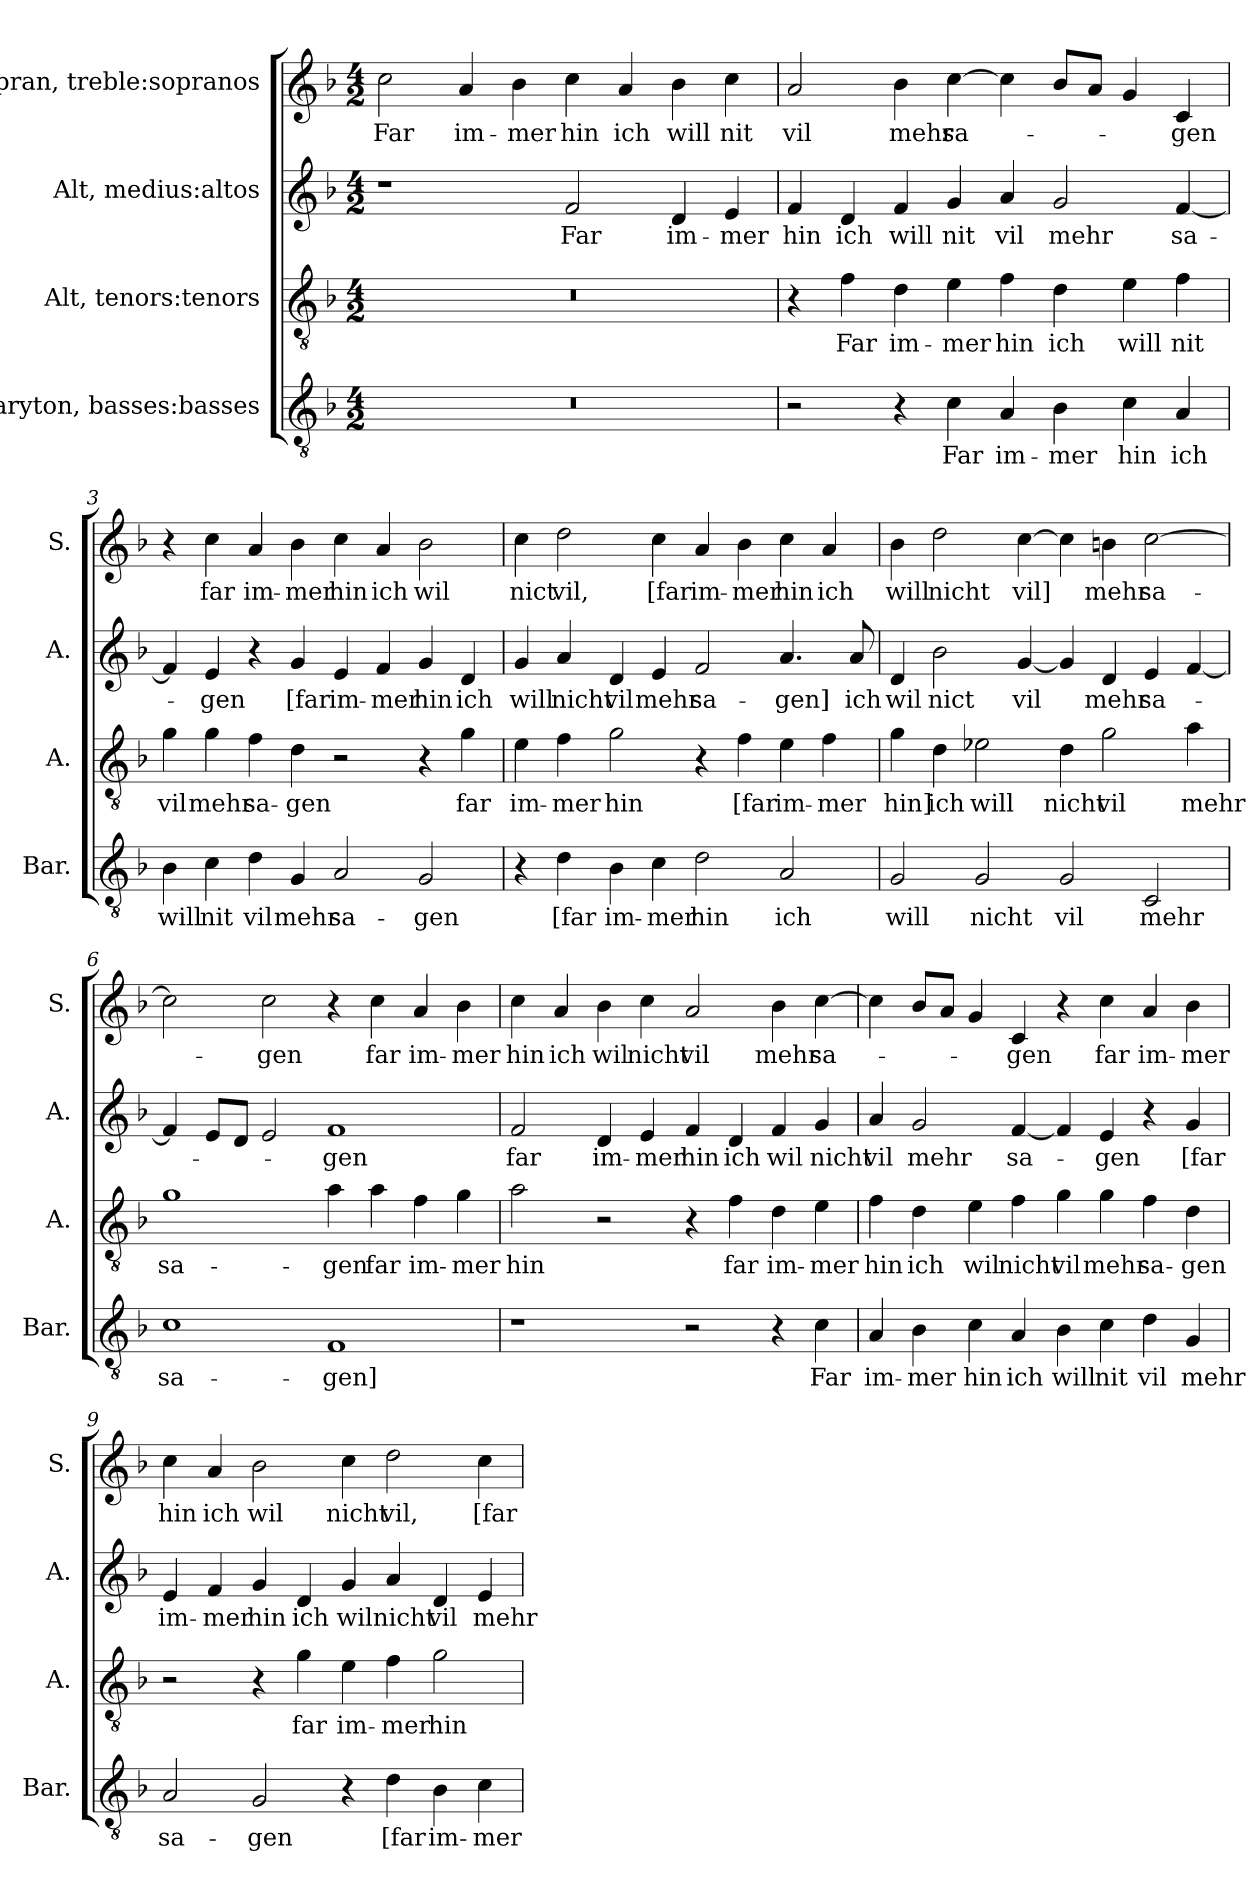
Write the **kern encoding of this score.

**kern	**text	**kern	**text	**kern	**text	**kern	**text
*part4	*part4	*part3	*part3	*part2	*part2	*part1	*part1
*staff4	*staff4	*staff3	*staff3	*staff2	*staff2	*staff1	*staff1
*I"Baryton, basses:basses	*	*I"Alt, tenors:tenors	*	*I"Alt, medius:altos	*	*I"Sopran, treble:sopranos	*
*I'Bar.	*	*I'A.	*	*I'A.	*	*I'S.	*
*clefGv2	*	*clefGv2	*	*clefG2	*	*clefG2	*
*k[b-]	*	*k[b-]	*	*k[b-]	*	*k[b-]	*
*M4/2	*	*M4/2	*	*M4/2	*	*M4/2	*
*MM264	*	*MM264	*	*MM264	*	*MM264	*
=1	=1	=1	=1	=1	=1	=1	=1
!	!	!	!	!	!	!	!LO:LY:b
0r	.	0r	.	1r	.	2cc\	Far
!	!	!	!	!	!	!	!LO:LY:b
.	.	.	.	.	.	4a/	im-
!	!	!	!	!	!	!	!LO:LY:b
.	.	.	.	.	.	4b-\	-mer
!	!	!	!	!	!LO:LY:b	!	!LO:LY:b
.	.	.	.	2f/	Far	4cc\	hin
!	!	!	!	!	!	!	!LO:LY:b
.	.	.	.	.	.	4a/	ich
!	!	!	!	!	!LO:LY:b	!	!LO:LY:b
.	.	.	.	4d/	im-	4b-\	will
!	!	!	!	!	!LO:LY:b	!	!LO:LY:b
.	.	.	.	4e/	-mer	4cc\	nit
=2	=2	=2	=2	=2	=2	=2	=2
!	!	!	!	!	!LO:LY:b	!	!LO:LY:b
2r	.	4r	.	4f/	hin	2a/	vil
!	!	!	!LO:LY:b	!	!LO:LY:b	!	!
.	.	4f\	Far	4d/	ich	.	.
!	!	!	!LO:LY:b	!	!LO:LY:b	!	!LO:LY:b
4r	.	4d\	im-	4f/	will	4b-\	mehr
!	!LO:LY:b	!	!LO:LY:b	!	!LO:LY:b	!	!LO:LY:b
4c\	Far	4e\	-mer	4g/	nit	[4cc\	sa-
!	!LO:LY:b	!	!LO:LY:b	!	!LO:LY:b	!	!
4A/	im-	4f\	hin	4a/	vil	4cc\]	.
!	!LO:LY:b	!	!LO:LY:b	!	!LO:LY:b	!	!
4B-\	-mer	4d\	ich	2g/	mehr	8b-/L	.
.	.	.	.	.	.	8a/J	.
!	!LO:LY:b	!	!LO:LY:b	!	!	!	!
4c\	hin	4e\	will	.	.	4g/	.
!	!LO:LY:b	!	!LO:LY:b	!	!LO:LY:b	!	!LO:LY:b
4A/	ich	4f\	nit	[4f/	sa-	4c/	-gen
!!LO:LB:g=z
=3	=3	=3	=3	=3	=3	=3	=3
!	!LO:LY:b	!	!LO:LY:b	!	!	!	!
4B-\	will	4g\	vil	4f/]	.	4r	.
!	!LO:LY:b	!	!LO:LY:b	!	!LO:LY:b	!	!LO:LY:b
4c\	nit	4g\	mehr	4e/	-gen	4cc\	far
!	!LO:LY:b	!	!LO:LY:b	!	!	!	!LO:LY:b
4d\	vil	4f\	sa-	4r	.	4a/	im-
!	!LO:LY:b	!	!LO:LY:b	!	!LO:LY:b	!	!LO:LY:b
4G/	mehr	4d\	-gen	4g/	[far	4b-\	-mer
!	!LO:LY:b	!	!	!	!LO:LY:b	!	!LO:LY:b
2A/	sa-	2r	.	4e/	im-	4cc\	hin
!	!	!	!	!	!LO:LY:b	!	!LO:LY:b
.	.	.	.	4f/	-mer	4a/	ich
!	!LO:LY:b	!	!	!	!LO:LY:b	!	!LO:LY:b
2G/	-gen	4r	.	4g/	hin	2b-\	wil
!	!	!	!LO:LY:b	!	!LO:LY:b	!	!
.	.	4g\	far	4d/	ich	.	.
=4	=4	=4	=4	=4	=4	=4	=4
!	!	!	!LO:LY:b	!	!LO:LY:b	!	!LO:LY:b
4r	.	4e\	im-	4g/	will	4cc\	nict
!	!LO:LY:b	!	!LO:LY:b	!	!LO:LY:b	!	!LO:LY:b
4d\	[far	4f\	-mer	4a/	nicht	2dd\	vil,
!	!LO:LY:b	!	!LO:LY:b	!	!LO:LY:b	!	!
4B-\	im-	2g\	hin	4d/	vil	.	.
!	!LO:LY:b	!	!	!	!LO:LY:b	!	!LO:LY:b
4c\	-mer	.	.	4e/	mehr	4cc\	[far
!	!LO:LY:b	!	!	!	!LO:LY:b	!	!LO:LY:b
2d\	hin	4r	.	2f/	sa-	4a/	im-
!	!	!	!LO:LY:b	!	!	!	!LO:LY:b
.	.	4f\	[far	.	.	4b-\	-mer
!	!LO:LY:b	!	!LO:LY:b	!	!LO:LY:b	!	!LO:LY:b
2A/	ich	4e\	im-	4.a/	-gen]	4cc\	hin
!	!	!	!LO:LY:b	!	!	!	!LO:LY:b
.	.	4f\	-mer	.	.	4a/	ich
!	!	!	!	!	!LO:LY:b	!	!
.	.	.	.	8a/	ich	.	.
!!LO:PB:g=z
=5	=5	=5	=5	=5	=5	=5	=5
!	!LO:LY:b	!	!LO:LY:b	!	!LO:LY:b	!	!LO:LY:b
2G/	will	4g\	hin]	4d/	wil	4b-\	will
!	!	!	!LO:LY:b	!	!LO:LY:b	!	!LO:LY:b
.	.	4d\	ich	2b-\	nict	2dd\	nicht
!	!LO:LY:b	!	!LO:LY:b	!	!	!	!
2G/	nicht	2e-X\	will	.	.	.	.
!	!	!	!	!	!LO:LY:b	!	!LO:LY:b
.	.	.	.	[4g/	vil	[4cc\	vil]
!	!LO:LY:b	!	!LO:LY:b	!	!	!	!
2G/	vil	4d\	nicht	4g/]	.	4cc\]	.
!	!	!	!LO:LY:b	!	!LO:LY:b	!	!LO:LY:b
.	.	2g\	vil	4d/	mehr	4bn\	mehr
!	!LO:LY:b	!	!	!	!LO:LY:b	!	!LO:LY:b
2C/	mehr	.	.	4e/	sa-	[2cc\	sa-
!	!	!	!LO:LY:b	!	!	!	!
.	.	4a\	mehr	[4f/	.	.	.
=6	=6	=6	=6	=6	=6	=6	=6
!	!LO:LY:b	!	!LO:LY:b	!	!	!	!
1c	sa-	1g	sa-	4f/]	.	2cc\]	.
.	.	.	.	8e/L	.	.	.
.	.	.	.	8d/J	.	.	.
!	!	!	!	!	!	!	!LO:LY:b
.	.	.	.	2e/	.	2cc\	-gen
!	!LO:LY:b	!	!LO:LY:b	!	!LO:LY:b	!	!
1F	-gen]	4a\	-gen	1f	-gen	4r	.
!	!	!	!LO:LY:b	!	!	!	!LO:LY:b
.	.	4a\	far	.	.	4cc\	far
!	!	!	!LO:LY:b	!	!	!	!LO:LY:b
.	.	4f\	im-	.	.	4a/	im-
!	!	!	!LO:LY:b	!	!	!	!LO:LY:b
.	.	4g\	-mer	.	.	4b-\	-mer
!!LO:LB:g=z
=7	=7	=7	=7	=7	=7	=7	=7
!	!	!	!LO:LY:b	!	!LO:LY:b	!	!LO:LY:b
1r	.	2a\	hin	2f/	far	4cc\	hin
!	!	!	!	!	!	!	!LO:LY:b
.	.	.	.	.	.	4a/	ich
!	!	!	!	!	!LO:LY:b	!	!LO:LY:b
.	.	2r	.	4d/	im-	4b-\	wil
!	!	!	!	!	!LO:LY:b	!	!LO:LY:b
.	.	.	.	4e/	-mer	4cc\	nicht
!	!	!	!	!	!LO:LY:b	!	!LO:LY:b
2r	.	4r	.	4f/	hin	2a/	vil
!	!	!	!LO:LY:b	!	!LO:LY:b	!	!
.	.	4f\	far	4d/	ich	.	.
!	!	!	!LO:LY:b	!	!LO:LY:b	!	!LO:LY:b
4r	.	4d\	im-	4f/	wil	4b-\	mehr
!	!LO:LY:b	!	!LO:LY:b	!	!LO:LY:b	!	!LO:LY:b
4c\	Far	4e\	-mer	4g/	nicht	[4cc\	sa-
=8	=8	=8	=8	=8	=8	=8	=8
!	!LO:LY:b	!	!LO:LY:b	!	!LO:LY:b	!	!
4A/	im-	4f\	hin	4a/	vil	4cc\]	.
!	!LO:LY:b	!	!LO:LY:b	!	!LO:LY:b	!	!
4B-\	-mer	4d\	ich	2g/	mehr	8b-/L	.
.	.	.	.	.	.	8a/J	.
!	!LO:LY:b	!	!LO:LY:b	!	!	!	!
4c\	hin	4e\	wil	.	.	4g/	.
!	!LO:LY:b	!	!LO:LY:b	!	!LO:LY:b	!	!LO:LY:b
4A/	ich	4f\	nicht	[4f/	sa-	4c/	-gen
!	!LO:LY:b	!	!LO:LY:b	!	!	!	!
4B-\	will	4g\	vil	4f/]	.	4r	.
!	!LO:LY:b	!	!LO:LY:b	!	!LO:LY:b	!	!LO:LY:b
4c\	nit	4g\	mehr	4e/	-gen	4cc\	far
!	!LO:LY:b	!	!LO:LY:b	!	!	!	!LO:LY:b
4d\	vil	4f\	sa-	4r	.	4a/	im-
!	!LO:LY:b	!	!LO:LY:b	!	!LO:LY:b	!	!LO:LY:b
4G/	mehr	4d\	-gen	4g/	[far	4b-\	-mer
!!LO:LB:g=z
=9	=9	=9	=9	=9	=9	=9	=9
!	!LO:LY:b	!	!	!	!LO:LY:b	!	!LO:LY:b
2A/	sa-	2r	.	4e/	im-	4cc\	hin
!	!	!	!	!	!LO:LY:b	!	!LO:LY:b
.	.	.	.	4f/	-mer	4a/	ich
!	!LO:LY:b	!	!	!	!LO:LY:b	!	!LO:LY:b
2G/	-gen	4r	.	4g/	hin	2b-\	wil
!	!	!	!LO:LY:b	!	!LO:LY:b	!	!
.	.	4g\	far	4d/	ich	.	.
!	!	!	!LO:LY:b	!	!LO:LY:b	!	!LO:LY:b
4r	.	4e\	im-	4g/	wil	4cc\	nicht
!	!LO:LY:b	!	!LO:LY:b	!	!LO:LY:b	!	!LO:LY:b
4d\	[far	4f\	-mer	4a/	nicht	2dd\	vil,
!	!LO:LY:b	!	!LO:LY:b	!	!LO:LY:b	!	!
4B-\	im-	2g\	hin	4d/	vil	.	.
!	!LO:LY:b	!	!	!	!LO:LY:b	!	!LO:LY:b
4c\	-mer	.	.	4e/	mehr	4cc\	[far
=	=	=	=	=	=	=	=
*-	*-	*-	*-	*-	*-	*-	*-
